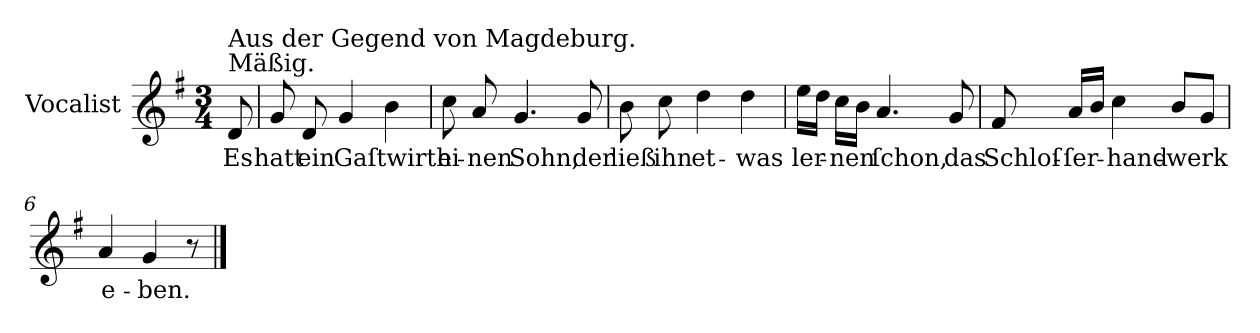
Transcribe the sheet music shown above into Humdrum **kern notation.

**kern	**text
*part1	*part1
*staff1	*staff1
*I"Vocalist	*
*k[f#]	*
*G:	*
*M3/4	*
=	=
!LO:TX:a:t=Mäßig.	!
!LO:TX:a:t=Aus der Gegend von Magdeburg.	!
8d	Es
=1	=1
8g	hatt
8d	ein
4g	Gaſtwirth
4b	.
=2	=2
8cc	ei-
8a	-nen
4.g	Sohn,
8g	der
=3	=3
8b	ließ
8cc	ihn
4dd	et-
4dd	-was
=4	=4
16eeLL	ler-
16ddJJ	.
16ccLL	-nen
16bJJ	.
4.a	ſchon,
8g	das
=5	=5
8f#	Schloſ-
16aLL	-ſer-
16bJJ	.
4cc	-hand-
8bL	-werk
8gJ	.
=6	=6
4a	e-
4g	-ben.
8r	.
==	==
*-	*-
